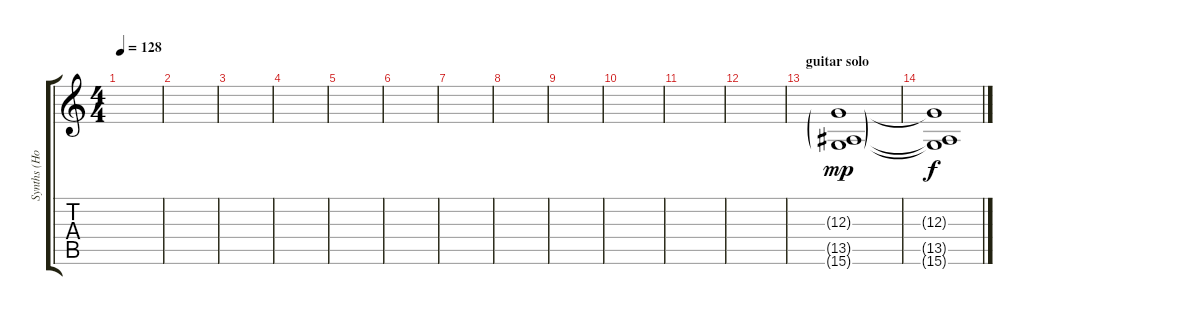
\track ("Synths (Hodgson)" "Synths (Ho") {instrument stringensemble1}
\staff {score tabs}
\tuning (E4 B3 G3 D3 A2 E2) {hide}
\ts (4 4)
\tempo 128
\clef g2
\ks c
|
|
|
|
|
|
|
|
|
|
|
|
\section ("" "guitar solo")
(12.3{g} 13.5{g} 15.6{g}).1{dy mp} |
(12.3{t} 13.5{t} 15.6{t}).1{dy f}
